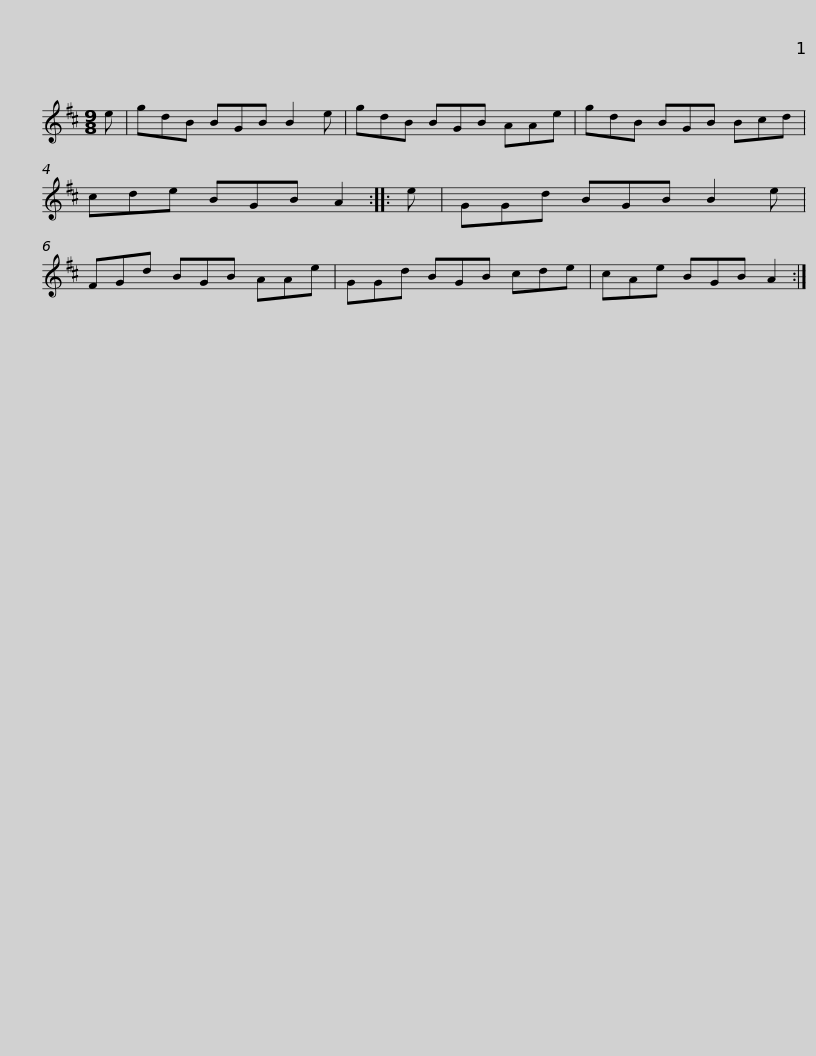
X:1
L:1/8
M:9/8
I:linebreak $
K:D
V:1 treble
V:1
 e | gdB BGB B2 e | gdB BGB AAe | gdB BGB Bcd | cde BGB A2 :: %5
 e |$ GGd BGB B2 e | FGd BGB AAe | GGd BGB cde | cAe BGB A2 :| %10
